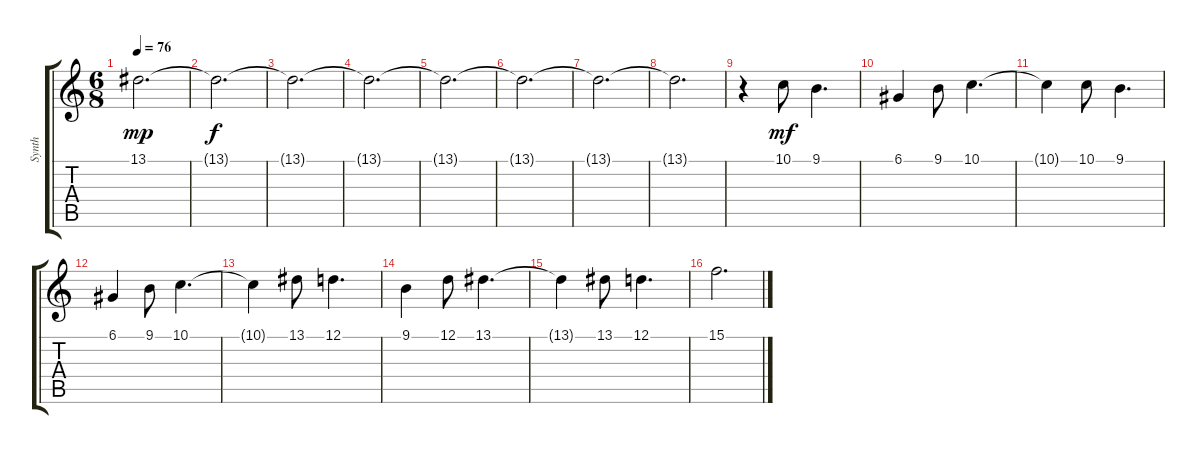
\track ("Synth" "Synth") {instrument synthstrings1}
\staff {score tabs}
\tuning (D4 A3 F3 C3 G2 C2) {hide}
\ts (6 8)
\tempo 76
\clef g2
\ks c
13.1.2{d dy mp} |
13.1{t}.2{d dy f} |
13.1{t}.2{d} |
13.1{t}.2{d} |
13.1{t}.2{d} |
13.1{t}.2{d} |
13.1{t}.2{d} |
13.1{t}.2{d} |
r.4 10.1.8{dy mf} 9.1.4{d} |
6.1.4 9.1.8 10.1.4{d} |
10.1{t}.4 10.1.8 9.1.4{d} |
6.1.4 9.1.8 10.1.4{d} |
10.1{t}.4 13.1.8 12.1.4{d} |
9.1.4 12.1.8 13.1.4{d} |
13.1{t}.4 13.1.8 12.1.4{d} |
15.1.2{d}
